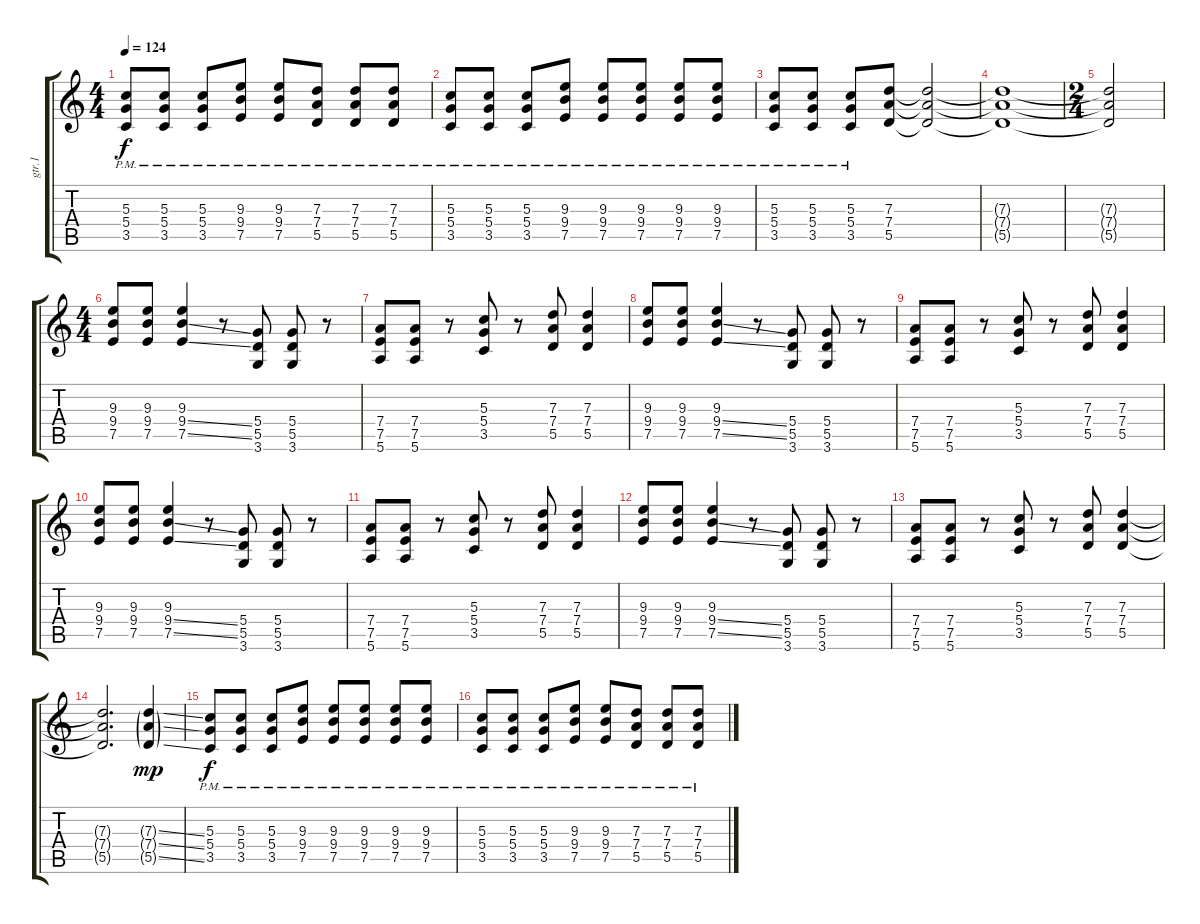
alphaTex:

\track ("gtr.1" "gtr.1") {instrument overdrivenguitar}
\staff {score tabs}
\tuning (E4 B3 G3 D3 A2 E2) {hide}
\ts (4 4)
\tempo 124
\clef g2
\ks c
(5.3{pm} 5.4 3.5).8{dy f} (5.3{pm} 5.4 3.5).8 (5.3{pm} 5.4 3.5).8 (9.3{pm} 9.4 7.5).8 (9.3{pm} 9.4 7.5).8 (7.3{pm} 7.4 5.5).8 (7.3{pm} 7.4 5.5).8 (7.3{pm} 7.4 5.5).8 |
(5.3{pm} 5.4 3.5).8 (5.3{pm} 5.4 3.5).8 (5.3{pm} 5.4 3.5).8 (9.3{pm} 9.4 7.5).8 (9.3{pm} 9.4 7.5).8 (9.3{pm} 9.4 7.5).8 (9.3{pm} 9.4 7.5).8 (9.3{pm} 9.4 7.5).8 |
(5.3{pm} 5.4 3.5).8 (5.3{pm} 5.4 3.5).8 (5.3{pm} 5.4 3.5).8 (7.3 7.4 5.5).8 (7.3{t} 7.4{t} 5.5{t}).2 |
(7.3{t} 7.4{t} 5.5{t}).1 |
\ts (2 4)
(7.3{t} 7.4{t} 5.5{t}).2 |
\ts (4 4)
(9.3 9.4 7.5).8 (9.3 9.4 7.5).8 (9.3 9.4{ss} 7.5{ss}).4 r.8 (5.4 5.5 3.6).8 (5.4 5.5 3.6).8 r.8 |
(7.4 7.5 5.6).8 (7.4 7.5 5.6).8 r.8 (5.3 5.4 3.5).8 r.8 (7.3 7.4 5.5).8 (7.3 7.4 5.5).4 |
(9.3 9.4 7.5).8 (9.3 9.4 7.5).8 (9.3 9.4{ss} 7.5{ss}).4 r.8 (5.4 5.5 3.6).8 (5.4 5.5 3.6).8 r.8 |
(7.4 7.5 5.6).8 (7.4 7.5 5.6).8 r.8 (5.3 5.4 3.5).8 r.8 (7.3 7.4 5.5).8 (7.3 7.4 5.5).4 |
(9.3 9.4 7.5).8 (9.3 9.4 7.5).8 (9.3 9.4{ss} 7.5{ss}).4 r.8 (5.4 5.5 3.6).8 (5.4 5.5 3.6).8 r.8 |
(7.4 7.5 5.6).8 (7.4 7.5 5.6).8 r.8 (5.3 5.4 3.5).8 r.8 (7.3 7.4 5.5).8 (7.3 7.4 5.5).4 |
(9.3 9.4 7.5).8 (9.3 9.4 7.5).8 (9.3 9.4{ss} 7.5{ss}).4 r.8 (5.4 5.5 3.6).8 (5.4 5.5 3.6).8 r.8 |
(7.4 7.5 5.6).8 (7.4 7.5 5.6).8 r.8 (5.3 5.4 3.5).8 r.8 (7.3 7.4 5.5).8 (7.3 7.4 5.5).4 |
(7.3{t} 7.4{t} 5.5{t}).2{d} (7.3{ss g} 7.4{ss g} 5.5{ss g}).4{dy mp} |
(5.3{pm} 5.4 3.5).8{dy f} (5.3{pm} 5.4 3.5).8 (5.3{pm} 5.4 3.5).8 (9.3{pm} 9.4 7.5).8 (9.3{pm} 9.4 7.5).8 (9.3{pm} 9.4 7.5).8 (9.3{pm} 9.4 7.5).8 (9.3{pm} 9.4 7.5).8 |
(5.3{pm} 5.4 3.5).8 (5.3{pm} 5.4 3.5).8 (5.3{pm} 5.4 3.5).8 (9.3{pm} 9.4 7.5).8 (9.3{pm} 9.4 7.5).8 (7.3{pm} 7.4 5.5).8 (7.3{pm} 7.4 5.5).8 (7.3{pm} 7.4 5.5).8
